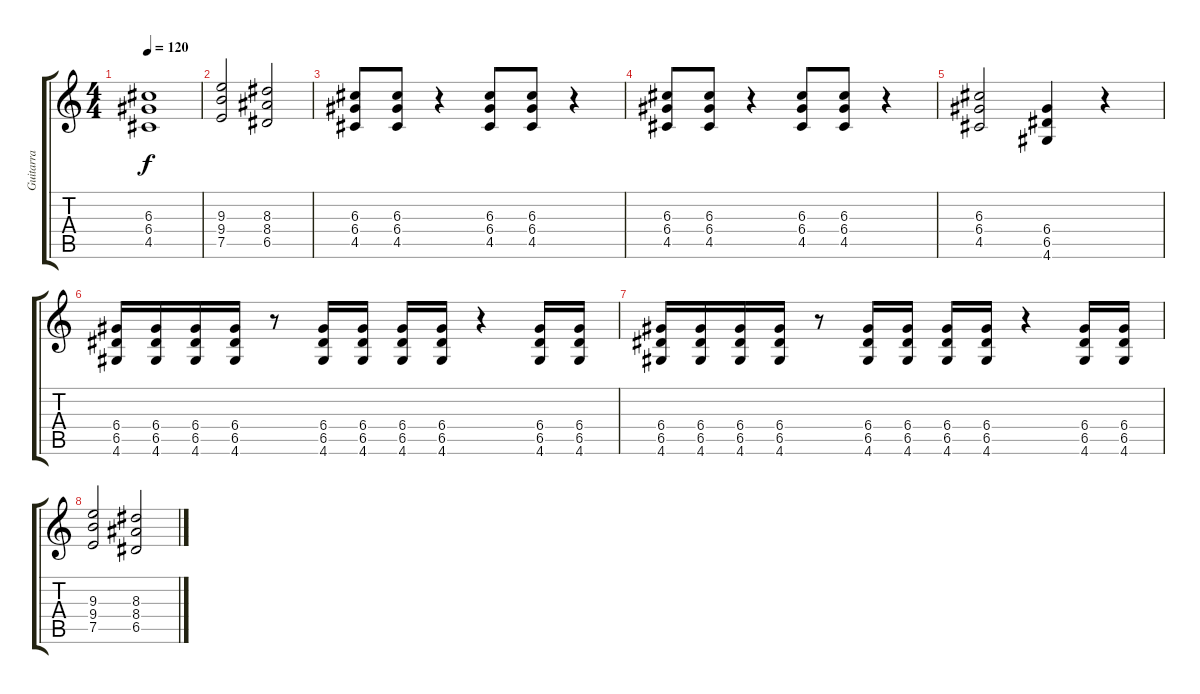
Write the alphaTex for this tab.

\track ("Guitarra" "Guitarra") {instrument distortionguitar}
\staff {score tabs}
\tuning (E4 B3 G3 D3 A2 E2) {hide}
\ts (4 4)
\tempo 120
\clef g2
\ks c
(6.3 6.4 4.5).1{dy f} |
(9.3 9.4 7.5).2 (8.3 8.4 6.5).2 |
(6.3 6.4 4.5).8 (6.3 6.4 4.5).8 r.4 (6.3 6.4 4.5).8 (6.3 6.4 4.5).8 r.4 |
(6.3 6.4 4.5).8 (6.3 6.4 4.5).8 r.4 (6.3 6.4 4.5).8 (6.3 6.4 4.5).8 r.4 |
(6.3 6.4 4.5).2 (6.4 6.5 4.6).4 r.4 |
(6.4 6.5 4.6).16 (6.4 6.5 4.6).16 (6.4 6.5 4.6).16 (6.4 6.5 4.6).16 r.8 (6.4 6.5 4.6).16 (6.4 6.5 4.6).16 (6.4 6.5 4.6).16 (6.4 6.5 4.6).16 r.4 (6.4 6.5 4.6).16 (6.4 6.5 4.6).16 |
(6.4 6.5 4.6).16 (6.4 6.5 4.6).16 (6.4 6.5 4.6).16 (6.4 6.5 4.6).16 r.8 (6.4 6.5 4.6).16 (6.4 6.5 4.6).16 (6.4 6.5 4.6).16 (6.4 6.5 4.6).16 r.4 (6.4 6.5 4.6).16 (6.4 6.5 4.6).16 |
(9.3 9.4 7.5).2 (8.3 8.4 6.5).2
